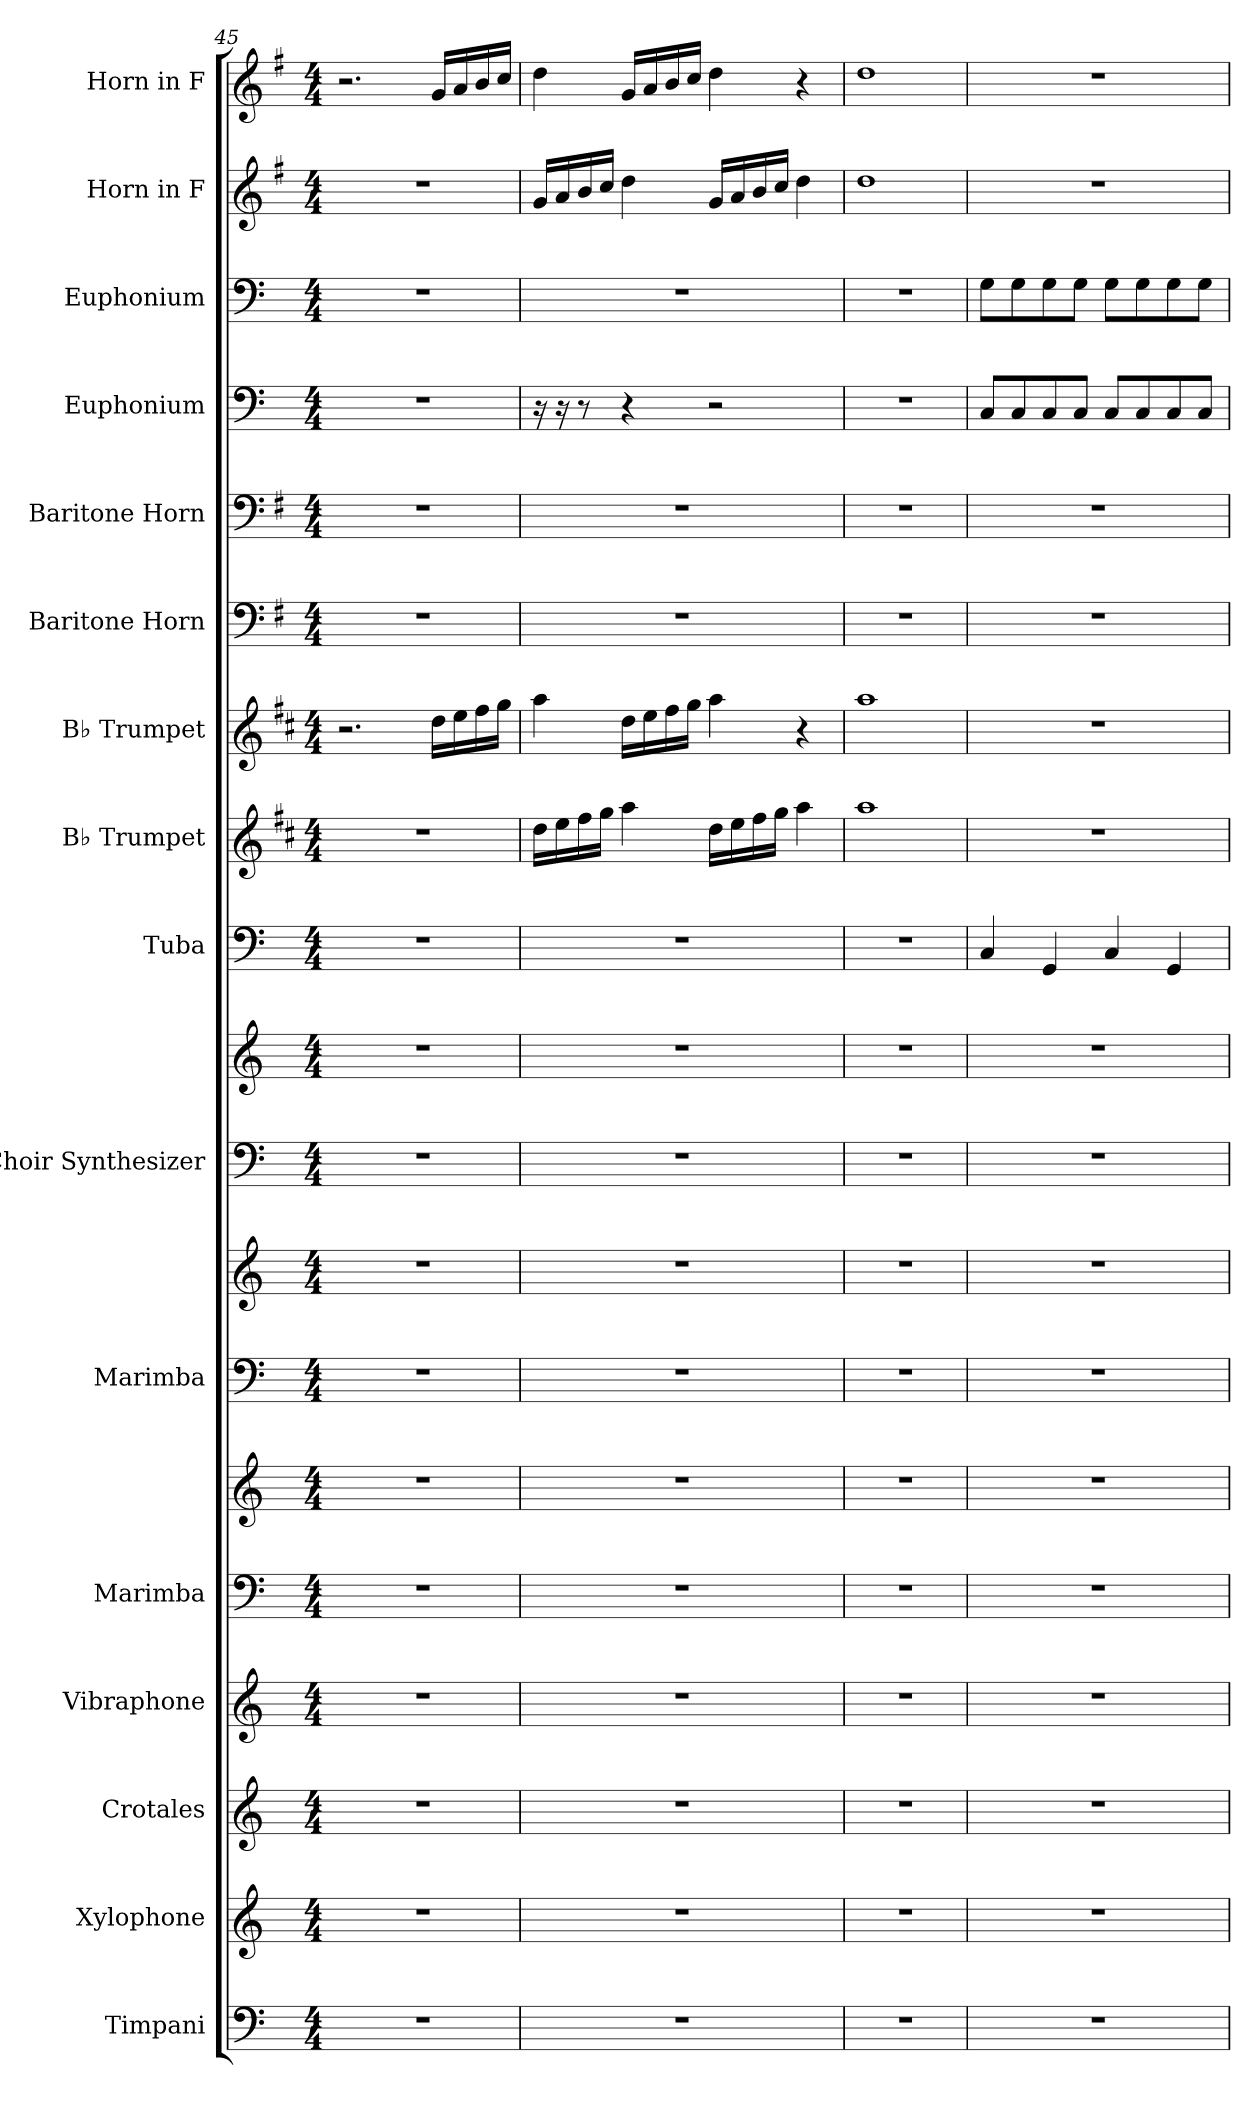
**kern	**kern	**kern	**kern	**kern	**kern	**kern	**kern	**kern	**kern	**kern	**kern	**kern	**kern	**kern	**kern	**kern	**kern	**kern
*part16	*part15	*part14	*part13	*part12	*part12	*part11	*part11	*part10	*part10	*part9	*part8	*part7	*part6	*part5	*part4	*part3	*part2	*part1
*staff19	*staff18	*staff17	*staff16	*staff15	*staff14	*staff13	*staff12	*staff11	*staff10	*staff9	*staff8	*staff7	*staff6	*staff5	*staff4	*staff3	*staff2	*staff1
*I"Timpani	*I"Xylophone	*I"Crotales	*I"Vibraphone	*I"Marimba	*	*I"Marimba	*	*I"Choir Synthesizer	*	*I"Tuba	*I"B♭ Trumpet	*I"B♭ Trumpet	*I"Baritone Horn	*I"Baritone Horn	*I"Euphonium	*I"Euphonium	*I"Horn in F	*I"Horn in F
*I'Timp.	*I'Xyl.	*I'Cro.	*I'Vib.	*I'Mrm.	*	*I'Mrm.	*	*I'Synth.	*	*I'Tba.	*I'B♭ Tpt.	*I'B♭ Tpt.	*I'Bar. Hn.	*I'Bar. Hn.	*I'Euph.	*I'Euph.	*	*
*clefF4	*clefG2	*clefG2	*clefG2	*clefF4	*clefG2	*clefF4	*clefG2	*clefF4	*clefG2	*clefF4	*clefG2	*clefG2	*clefF4	*clefF4	*clefF4	*clefF4	*clefG2	*clefG2
*	*ITrd-7c-12	*ITrd-14c-24	*	*	*	*	*	*	*	*	*ITrd1c2	*ITrd1c2	*ITrd4c7	*ITrd4c7	*	*	*ITrd4c7	*ITrd4c7
*k[]	*k[]	*k[]	*k[]	*k[]	*k[]	*k[]	*k[]	*k[]	*k[]	*k[]	*k[]	*k[]	*k[]	*k[]	*k[]	*k[]	*k[]	*k[]
*M4/4	*M4/4	*M4/4	*M4/4	*M4/4	*M4/4	*M4/4	*M4/4	*M4/4	*M4/4	*M4/4	*M4/4	*M4/4	*M4/4	*M4/4	*M4/4	*M4/4	*M4/4	*M4/4
*MM150	*MM150	*MM150	*MM150	*MM150	*MM150	*MM150	*MM150	*MM150	*MM150	*MM150	*MM150	*MM150	*MM150	*MM150	*MM150	*MM150	*MM150	*MM150
=45	=45	=45	=45	=45	=45	=45	=45	=45	=45	=45	=45	=45	=45	=45	=45	=45	=45	=45
1r	1r	1r	1r	1r	1r	1r	1r	1r	1r	1r	1r	2.r	1r	1r	1r	1r	1r	2.r
.	.	.	.	.	.	.	.	.	.	.	.	16cc\LL	.	.	.	.	.	16c/LL
.	.	.	.	.	.	.	.	.	.	.	.	16dd\	.	.	.	.	.	16d/
.	.	.	.	.	.	.	.	.	.	.	.	16ee\	.	.	.	.	.	16e/
.	.	.	.	.	.	.	.	.	.	.	.	16ff\JJ	.	.	.	.	.	16f/JJ
!!LO:PB:g=z
=46	=46	=46	=46	=46	=46	=46	=46	=46	=46	=46	=46	=46	=46	=46	=46	=46	=46	=46
1r	1r	1r	1r	1r	1r	1r	1r	1r	1r	1r	16cc\LL	4gg\	1r	1r	16r	1r	16c/LL	4g\
.	.	.	.	.	.	.	.	.	.	.	16dd\	.	.	.	16r	.	16d/	.
.	.	.	.	.	.	.	.	.	.	.	16ee\	.	.	.	8r	.	16e/	.
.	.	.	.	.	.	.	.	.	.	.	16ff\JJ	.	.	.	.	.	16f/JJ	.
.	.	.	.	.	.	.	.	.	.	.	4gg\	16cc\LL	.	.	4r	.	4g\	16c/LL
.	.	.	.	.	.	.	.	.	.	.	.	16dd\	.	.	.	.	.	16d/
.	.	.	.	.	.	.	.	.	.	.	.	16ee\	.	.	.	.	.	16e/
.	.	.	.	.	.	.	.	.	.	.	.	16ff\JJ	.	.	.	.	.	16f/JJ
.	.	.	.	.	.	.	.	.	.	.	16cc\LL	4gg\	.	.	2r	.	16c/LL	4g\
.	.	.	.	.	.	.	.	.	.	.	16dd\	.	.	.	.	.	16d/	.
.	.	.	.	.	.	.	.	.	.	.	16ee\	.	.	.	.	.	16e/	.
.	.	.	.	.	.	.	.	.	.	.	16ff\JJ	.	.	.	.	.	16f/JJ	.
.	.	.	.	.	.	.	.	.	.	.	4gg\	4r	.	.	.	.	4g\	4r
=47	=47	=47	=47	=47	=47	=47	=47	=47	=47	=47	=47	=47	=47	=47	=47	=47	=47	=47
1r	1r	1r	1r	1r	1r	1r	1r	1r	1r	1r	1gg	1gg	1r	1r	1r	1r	1g	1g
=48	=48	=48	=48	=48	=48	=48	=48	=48	=48	=48	=48	=48	=48	=48	=48	=48	=48	=48
1r	1r	1r	1r	1r	1r	1r	1r	1r	1r	4C/	1r	1r	1r	1r	8C/L	8G\L	1r	1r
.	.	.	.	.	.	.	.	.	.	.	.	.	.	.	8C/	8G\	.	.
.	.	.	.	.	.	.	.	.	.	4GG/	.	.	.	.	8C/	8G\	.	.
.	.	.	.	.	.	.	.	.	.	.	.	.	.	.	8C/J	8G\J	.	.
.	.	.	.	.	.	.	.	.	.	4C/	.	.	.	.	8C/L	8G\L	.	.
.	.	.	.	.	.	.	.	.	.	.	.	.	.	.	8C/	8G\	.	.
.	.	.	.	.	.	.	.	.	.	4GG/	.	.	.	.	8C/	8G\	.	.
.	.	.	.	.	.	.	.	.	.	.	.	.	.	.	8C/J	8G\J	.	.
=	=	=	=	=	=	=	=	=	=	=	=	=	=	=	=	=	=	=
*-	*-	*-	*-	*-	*-	*-	*-	*-	*-	*-	*-	*-	*-	*-	*-	*-	*-	*-
